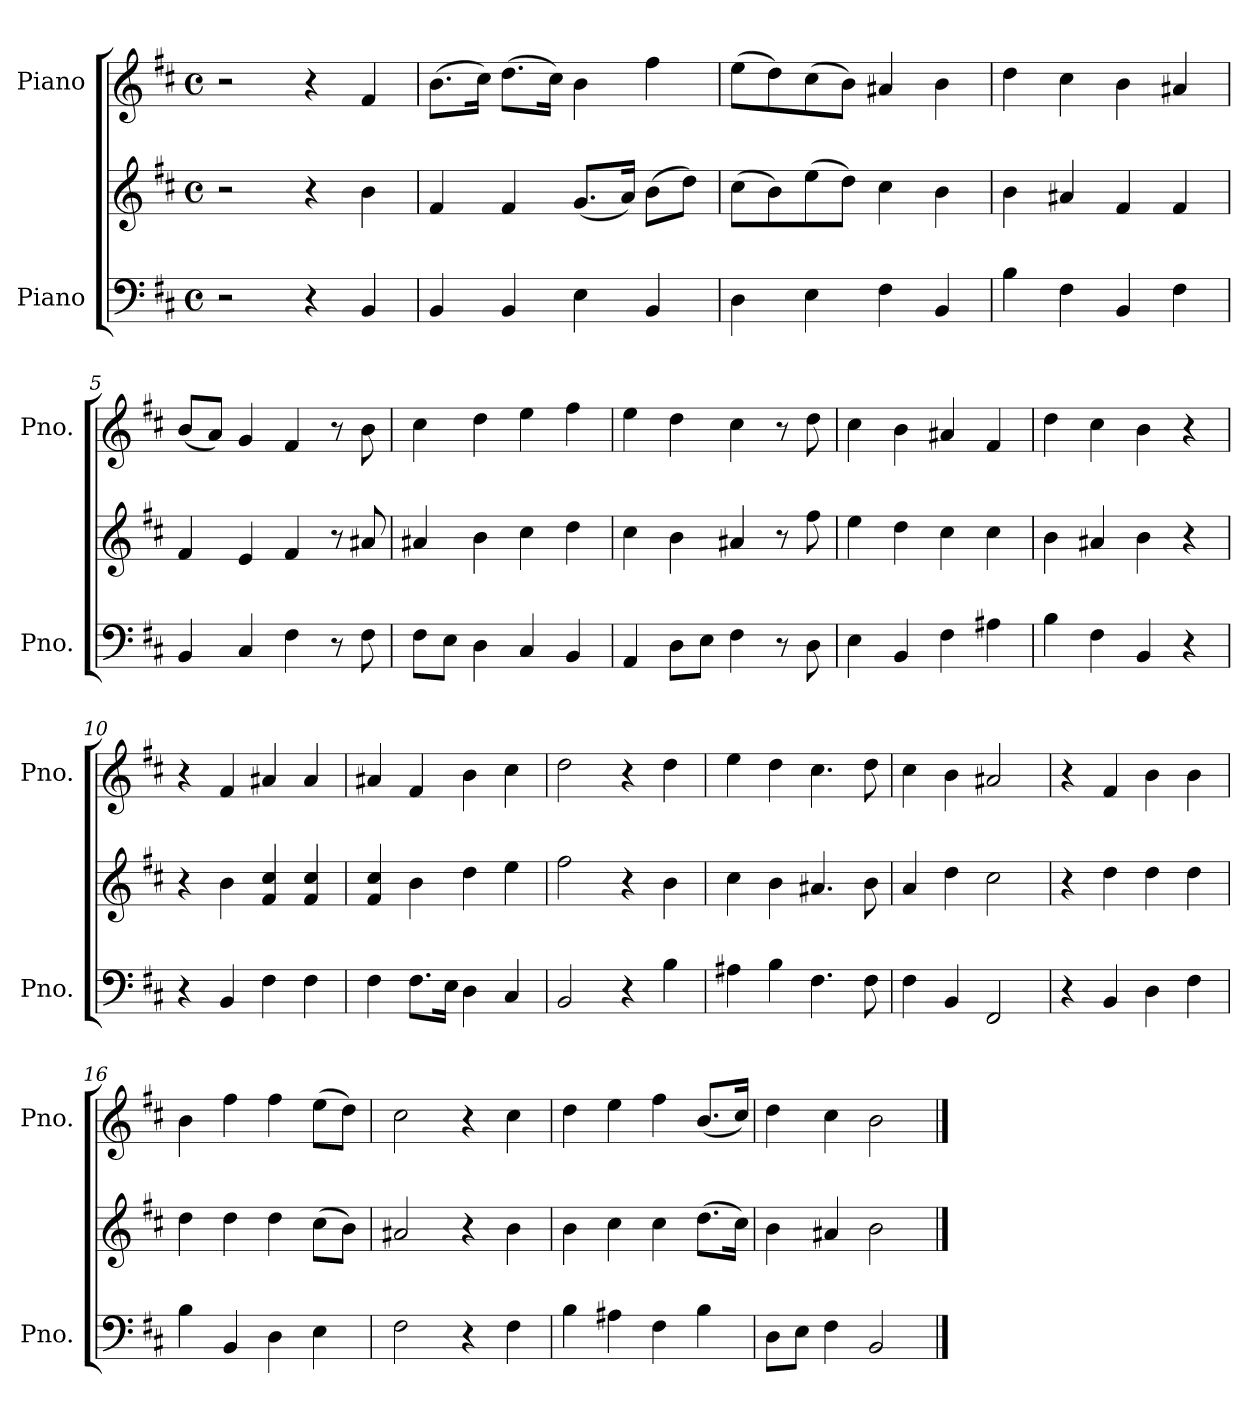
**kern	**kern	**kern
*part2	*part2	*part1
*staff3	*staff2	*staff1
*I"Piano	*	*I"Piano
*I'Pno.	*	*I'Pno.
*clefF4	*clefG2	*clefG2
*k[f#c#]	*k[f#c#]	*k[f#c#]
*M4/4	*M4/4	*M4/4
*met(c)	*met(c)	*met(c)
=1	=1	=1
2r	2r	2r
4r	4r	4r
4BB/	4b\	4f#/
=2	=2	=2
4BB/	4f#/	(>8.b\L
.	.	16cc#\Jk)
4BB/	4f#/	(>8.dd\L
.	.	16cc#\Jk)
4E\	(<8.g/L	4b\
.	16a/Jk)	.
4BB/	(>8b\L	4ff#\
.	8dd\J)	.
=3	=3	=3
4D\	(>8cc#\L	(>8ee\L
.	8b\)	8dd\)
4E\	(>8ee\	(>8cc#\
.	8dd\J)	8b\J)
4F#\	4cc#\	4a#X/
4BB/	4b\	4b\
=4	=4	=4
4B\	4b\	4dd\
4F#\	4a#X/	4cc#\
4BB/	4f#/	4b\
4F#\	4f#/	4a#X/
=5	=5	=5
4BB/	4f#/	(<8b/L
.	.	8a/J)
4C#/	4e/	4g/
4F#\	4f#/	4f#/
8r	8r	8r
8F#\	8a#X/	8b\
=6	=6	=6
8F#\L	4a#X/	4cc#\
8E\J	.	.
4D\	4b\	4dd\
4C#/	4cc#\	4ee\
4BB/	4dd\	4ff#\
!!LO:LB:g=z
=7	=7	=7
4AA/	4cc#\	4ee\
8D\L	4b\	4dd\
8E\J	.	.
4F#\	4a#X/	4cc#\
8r	8r	8r
8D\	8ff#\	8dd\
=8	=8	=8
4E\	4ee\	4cc#\
4BB/	4dd\	4b\
4F#\	4cc#\	4a#X/
4A#X\	4cc#\	4f#/
=9	=9	=9
4B\	4b\	4dd\
4F#\	4a#X/	4cc#\
4BB/	4b\	4b\
4r	4r	4r
=10	=10	=10
4r	4r	4r
4BB/	4b\	4f#/
4F#\	4f#/ 4cc#/	4a#X/
4F#\	4f#/ 4cc#/	4a#/
=11	=11	=11
4F#\	4f#/ 4cc#/	4a#X/
8.F#\L	4b\	4f#/
16E\Jk	.	.
4D\	4dd\	4b\
4C#/	4ee\	4cc#\
=12	=12	=12
2BB/	2ff#\	2dd\
4r	4r	4r
4B\	4b\	4dd\
=13	=13	=13
4A#X\	4cc#\	4ee\
4B\	4b\	4dd\
4.F#\	4.a#X/	4.cc#\
8F#\	8b\	8dd\
=14	=14	=14
4F#\	4a/	4cc#\
4BB/	4dd\	4b\
2FF#/	2cc#\	2a#X/
!!LO:LB:g=z
=15	=15	=15
4r	4r	4r
4BB/	4dd\	4f#/
4D\	4dd\	4b\
4F#\	4dd\	4b\
=16	=16	=16
4B\	4dd\	4b\
4BB/	4dd\	4ff#\
4D\	4dd\	4ff#\
4E\	(>8cc#\L	(>8ee\L
.	8b\J)	8dd\J)
=17	=17	=17
2F#\	2a#X/	2cc#\
4r	4r	4r
4F#\	4b\	4cc#\
=18	=18	=18
4B\	4b\	4dd\
4A#X\	4cc#\	4ee\
4F#\	4cc#\	4ff#\
4B\	(>8.dd\L	(<8.b/L
.	16cc#\Jk)	16cc#/Jk)
=19	=19	=19
8D\L	4b\	4dd\
8E\J	.	.
4F#\	4a#X/	4cc#\
2BB/	2b\	2b\
==	==	==
*-	*-	*-
